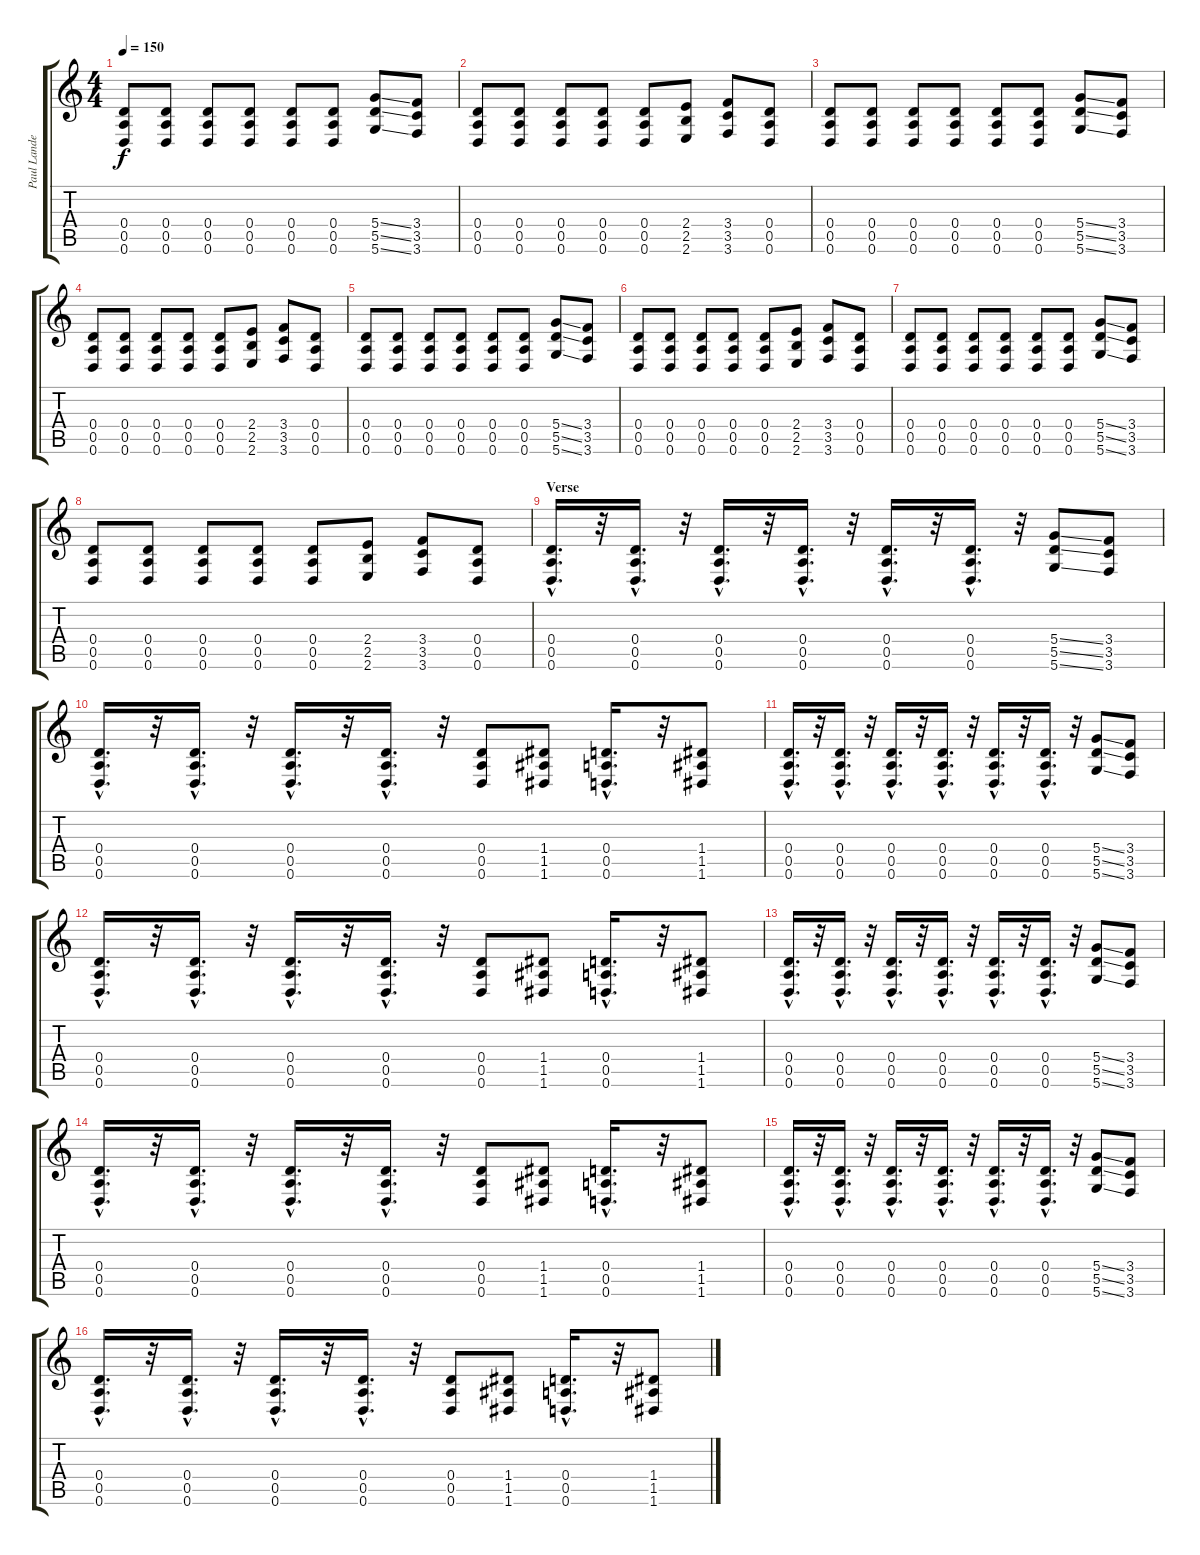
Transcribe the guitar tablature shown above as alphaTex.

\track ("Paul Landers" "Paul Lande") {instrument distortionguitar}
\staff {score tabs}
\tuning (E4 B3 G3 D3 A2 D2) {hide}
\ts (4 4)
\tempo 150
\clef g2
\ks c
(0.4 0.5 0.6).8{dy f} (0.4 0.5 0.6).8 (0.4 0.5 0.6).8 (0.4 0.5 0.6).8 (0.4 0.5 0.6).8 (0.4 0.5 0.6).8 (5.4{ss} 5.5{ss} 5.6{ss}).8 (3.4 3.5 3.6).8 |
(0.4 0.5 0.6).8 (0.4 0.5 0.6).8 (0.4 0.5 0.6).8 (0.4 0.5 0.6).8 (0.4 0.5 0.6).8 (2.4 2.5 2.6).8 (3.4 3.5 3.6).8 (0.4 0.5 0.6).8 |
(0.4 0.5 0.6).8 (0.4 0.5 0.6).8 (0.4 0.5 0.6).8 (0.4 0.5 0.6).8 (0.4 0.5 0.6).8 (0.4 0.5 0.6).8 (5.4{ss} 5.5{ss} 5.6{ss}).8 (3.4 3.5 3.6).8 |
(0.4 0.5 0.6).8 (0.4 0.5 0.6).8 (0.4 0.5 0.6).8 (0.4 0.5 0.6).8 (0.4 0.5 0.6).8 (2.4 2.5 2.6).8 (3.4 3.5 3.6).8 (0.4 0.5 0.6).8 |
(0.4 0.5 0.6).8 (0.4 0.5 0.6).8 (0.4 0.5 0.6).8 (0.4 0.5 0.6).8 (0.4 0.5 0.6).8 (0.4 0.5 0.6).8 (5.4{ss} 5.5{ss} 5.6{ss}).8 (3.4 3.5 3.6).8 |
(0.4 0.5 0.6).8 (0.4 0.5 0.6).8 (0.4 0.5 0.6).8 (0.4 0.5 0.6).8 (0.4 0.5 0.6).8 (2.4 2.5 2.6).8 (3.4 3.5 3.6).8 (0.4 0.5 0.6).8 |
(0.4 0.5 0.6).8 (0.4 0.5 0.6).8 (0.4 0.5 0.6).8 (0.4 0.5 0.6).8 (0.4 0.5 0.6).8 (0.4 0.5 0.6).8 (5.4{ss} 5.5{ss} 5.6{ss}).8 (3.4 3.5 3.6).8 |
(0.4 0.5 0.6).8 (0.4 0.5 0.6).8 (0.4 0.5 0.6).8 (0.4 0.5 0.6).8 (0.4 0.5 0.6).8 (2.4 2.5 2.6).8 (3.4 3.5 3.6).8 (0.4 0.5 0.6).8 |
\section ("" "Verse")
(0.4{hac} 0.5{hac} 0.6{hac}).16{d volume 16} r.32 (0.4{hac} 0.5{hac} 0.6{hac}).16{d} r.32 (0.4{hac} 0.5{hac} 0.6{hac}).16{d} r.32 (0.4{hac} 0.5{hac} 0.6{hac}).16{d} r.32 (0.4{hac} 0.5{hac} 0.6{hac}).16{d} r.32 (0.4{hac} 0.5{hac} 0.6{hac}).16{d} r.32 (5.4{ss} 5.5{ss} 5.6{ss}).8 (3.4 3.5 3.6).8 |
(0.4{hac} 0.5{hac} 0.6{hac}).16{d} r.32 (0.4{hac} 0.5{hac} 0.6{hac}).16{d} r.32 (0.4{hac} 0.5{hac} 0.6{hac}).16{d} r.32 (0.4{hac} 0.5{hac} 0.6{hac}).16{d} r.32 (0.4 0.5 0.6).8 (1.4 1.5 1.6).8 (0.4{hac} 0.5{hac} 0.6{hac}).16{d} r.32 (1.4 1.5 1.6).8 |
(0.4{hac} 0.5{hac} 0.6{hac}).16{d} r.32 (0.4{hac} 0.5{hac} 0.6{hac}).16{d} r.32 (0.4{hac} 0.5{hac} 0.6{hac}).16{d} r.32 (0.4{hac} 0.5{hac} 0.6{hac}).16{d} r.32 (0.4{hac} 0.5{hac} 0.6{hac}).16{d} r.32 (0.4{hac} 0.5{hac} 0.6{hac}).16{d} r.32 (5.4{ss} 5.5{ss} 5.6{ss}).8 (3.4 3.5 3.6).8 |
(0.4{hac} 0.5{hac} 0.6{hac}).16{d} r.32 (0.4{hac} 0.5{hac} 0.6{hac}).16{d} r.32 (0.4{hac} 0.5{hac} 0.6{hac}).16{d} r.32 (0.4{hac} 0.5{hac} 0.6{hac}).16{d} r.32 (0.4 0.5 0.6).8 (1.4 1.5 1.6).8 (0.4{hac} 0.5{hac} 0.6{hac}).16{d} r.32 (1.4 1.5 1.6).8 |
(0.4{hac} 0.5{hac} 0.6{hac}).16{d} r.32 (0.4{hac} 0.5{hac} 0.6{hac}).16{d} r.32 (0.4{hac} 0.5{hac} 0.6{hac}).16{d} r.32 (0.4{hac} 0.5{hac} 0.6{hac}).16{d} r.32 (0.4{hac} 0.5{hac} 0.6{hac}).16{d} r.32 (0.4{hac} 0.5{hac} 0.6{hac}).16{d} r.32 (5.4{ss} 5.5{ss} 5.6{ss}).8 (3.4 3.5 3.6).8 |
(0.4{hac} 0.5{hac} 0.6{hac}).16{d} r.32 (0.4{hac} 0.5{hac} 0.6{hac}).16{d} r.32 (0.4{hac} 0.5{hac} 0.6{hac}).16{d} r.32 (0.4{hac} 0.5{hac} 0.6{hac}).16{d} r.32 (0.4 0.5 0.6).8 (1.4 1.5 1.6).8 (0.4{hac} 0.5{hac} 0.6{hac}).16{d} r.32 (1.4 1.5 1.6).8 |
(0.4{hac} 0.5{hac} 0.6{hac}).16{d} r.32 (0.4{hac} 0.5{hac} 0.6{hac}).16{d} r.32 (0.4{hac} 0.5{hac} 0.6{hac}).16{d} r.32 (0.4{hac} 0.5{hac} 0.6{hac}).16{d} r.32 (0.4{hac} 0.5{hac} 0.6{hac}).16{d} r.32 (0.4{hac} 0.5{hac} 0.6{hac}).16{d} r.32 (5.4{ss} 5.5{ss} 5.6{ss}).8 (3.4 3.5 3.6).8 |
(0.4{hac} 0.5{hac} 0.6{hac}).16{d} r.32 (0.4{hac} 0.5{hac} 0.6{hac}).16{d} r.32 (0.4{hac} 0.5{hac} 0.6{hac}).16{d} r.32 (0.4{hac} 0.5{hac} 0.6{hac}).16{d} r.32 (0.4 0.5 0.6).8 (1.4 1.5 1.6).8 (0.4{hac} 0.5{hac} 0.6{hac}).16{d} r.32 (1.4 1.5 1.6).8
